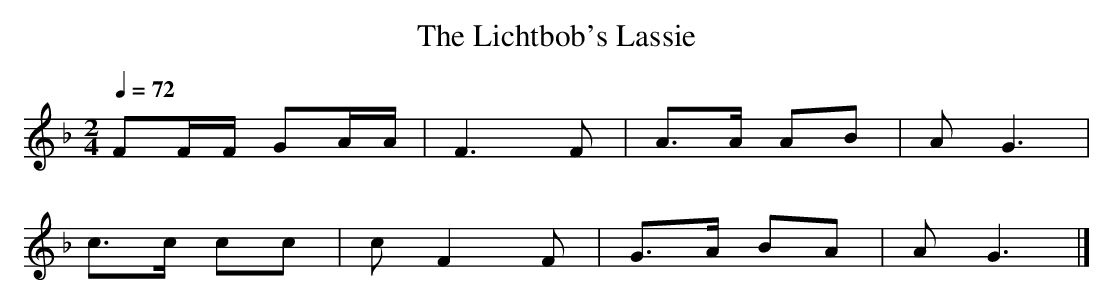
X:1
T:The Lichtbob's Lassie
M:2/4
L:1/8
Q:1/4=72
K:F
FF/F/ GA/A/|F3   F|A>A AB|A G3 |
c>c   cc   |c F2 F|G>A BA|A G3|]

showing that even pentachordal tunes don't need to end on the tonal centre.

This pentachordal tune is a klezmer dance from southern Ukraine.  It uses
a TTST pentachord most of the time with a break in the TSTT pentachord.
Very few klezmer tunes are modally like this and its origins are unknown.
